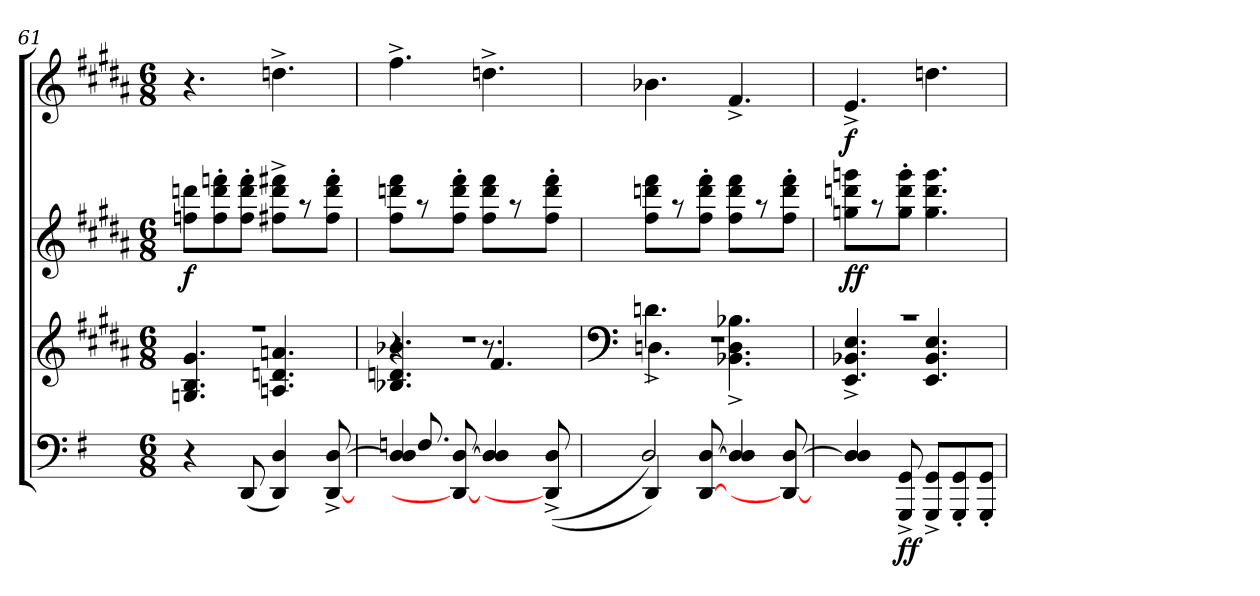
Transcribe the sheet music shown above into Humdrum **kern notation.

**kern	**dynam	**kern	**kern	**dynam	**kern	**dynam
*part3	*part3	*part2	*part2	*part2	*part1	*part1
*staff4	*staff4	*staff3	*staff2	*staff2/3	*staff1	*staff1
*clefF4	*	*clefG2	*clefG2	*	*clefG2	*
*k[f#]	*	*k[f#c#g#d#a#]	*k[f#c#g#d#a#]	*	*k[f#c#g#d#a#]	*
*M6/8	*	*M6/8	*M6/8	*	*M6/8	*
=61	=61	=61	=61	=61	=61	=61
*	*	*^	*	*	*	*
!	!	!	!	!	!LO:DY:b	!	!
4r	.	2.r	4.Gn/ 4.B/ 4.g#/	8ffn\ 8dddn\L	f	4.r	.
.	.	.	.	8ff\'> 8ddd\'> 8fffn\'>	.	.	.
(<8DD/	.	.	.	8ff\'> 8ddd\'> 8fff\'>J	.	.	.
4DD/ 4D/)	.	.	4.An/ 4.dn/ 4.an/	8ff#X\^> 8ddd\^> 8fff#X\^>L	.	4.ddn^>\	.
.	.	.	.	8r	.	.	.
[<8DD/^> [>8D/^>	.	.	.	8ff#\'> 8ddd\'> 8fff#\'>J	.	.	.
=62	=62	=62	=62	=62	=62	=62	=62
*^	*	*	*^	*	*	*	*
4D/] 4D/	8.Fn/	.	2.r	4.B-X/ 4.dn/ 4.b-X/	4.r	8ff#\ 8dddn\ 8fff#\L	.	4.ff#^>\	.
.	.	.	.	.	.	8r	.	.	.
.	2ryy	.	.	.	.	.	.	.	.
8DD/_ [>8D/	.	.	.	.	.	8ff#\'> 8ddd\'> 8fff#\'>J	.	.	.
4D/] 4D/	.	.	.	8.r	4.f#/	8ff#\ 8ddd\ 8fff#\L	.	4.ddn^>\	.
.	.	.	.	.	.	8r	.	.	.
.	.	.	.	8.ryy	.	.	.	.	.
(<(>8DD/]^> 8D/^>	.	.	.	.	.	8ff#\'> 8ddd\'> 8fff#\'>J	.	.	.
.	16ryy	.	.	.	.	.	.	.	.
=63	=63	=63	=63	=63	=63	=63	=63	=63	=63
*	*	*	*clefF4	*	*	*	*	*	*
4DD/)	2D/)	.	2.r	4.dn^>\	4.Dn\	8ff#\ 8dddn\ 8fff#\L	.	4.b-X\	.
.	.	.	.	.	.	8r	.	.	.
[<8DD/ [>8D/	.	.	.	.	.	8ff#\'> 8ddd\'> 8fff#\'>J	.	.	.
4D/] 4D/	.	.	.	4.BB-X\^> 4.D\^> 4.B-X\^>	4.ryy	8ff#\ 8ddd\ 8fff#\L	.	4.f#^>/	.
.	4ryy	.	.	.	.	8r	.	.	.
8DD/_ [>8D/	.	.	.	.	.	8ff#\'> 8ddd\'> 8fff#\'>J	.	.	.
*v	*v	*	*	*	*	*	*	*	*
*	*	*	*v	*v	*	*	*	*
=64	=64	=64	=64	=64	=64	=64	=64
!	!	!	!	!	!LO:DY:b	!	!LO:DY:b
4D/] 4D/	.	2.r	4.EE/^> 4.BB-X/^> 4.E/^>	8ggn\ 8dddn\ 8gggn\L	ff	4.e^>/	f
.	.	.	.	8r	.	.	.
!	!LO:DY:b	!	!	!	!	!	!
8GGG/^> 8GG/^>	ff	.	.	8gg\'> 8ddd\'> 8ggg\'>J	.	.	.
8GGG/^> 8GG/^>L	.	.	4.EE/ 4.BB-/ 4.E/	4.gg\ 4.ddd\ 4.ggg\	.	4.ddn\	.
8GGG/'> 8GG/'>	.	.	.	.	.	.	.
8GGG/'> 8GG/'>J	.	.	.	.	.	.	.
*	*	*v	*v	*	*	*	*
=	=	=	=	=	=	=
*-	*-	*-	*-	*-	*-	*-
